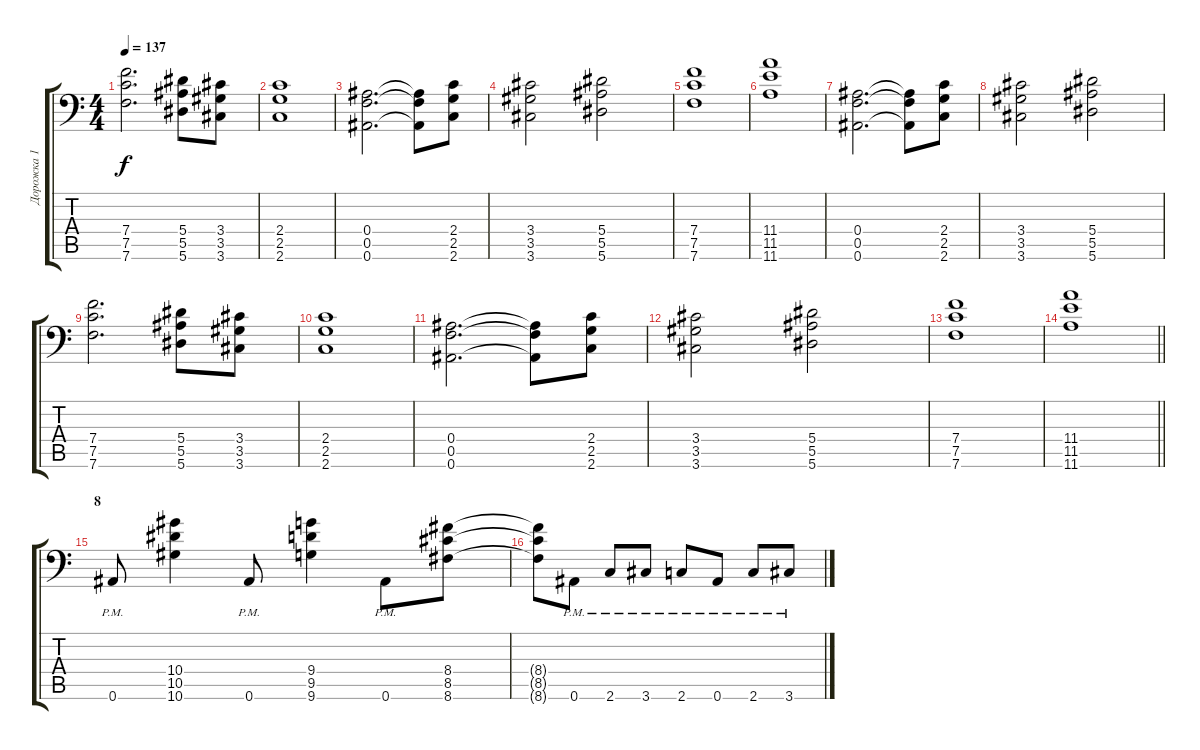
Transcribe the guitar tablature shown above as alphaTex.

\track ("Дорожка 1" "Дорожка 1") {instrument distortionguitar}
\staff {score tabs}
\tuning (C4 G3 Eb3 Bb2 F2 Bb1) {hide}
\ts (4 4)
\tempo 137
\clef f4
\ks c
(7.4 7.5 7.6).2{d dy f} (5.4 5.5 5.6).8 (3.4 3.5 3.6).8 |
(2.4 2.5 2.6).1 |
(0.4 0.5 0.6).2{d} (0.4{t} 0.5{t} 0.6{t}).8 (2.4 2.5 2.6).8 |
(3.4 3.5 3.6).2 (5.4 5.5 5.6).2 |
(7.4 7.5 7.6).1 |
(11.4 11.5 11.6).1 |
(0.4 0.5 0.6).2{d} (0.4{t} 0.5{t} 0.6{t}).8 (2.4 2.5 2.6).8 |
(3.4 3.5 3.6).2 (5.4 5.5 5.6).2 |
(7.4 7.5 7.6).2{d} (5.4 5.5 5.6).8 (3.4 3.5 3.6).8 |
(2.4 2.5 2.6).1 |
(0.4 0.5 0.6).2{d} (0.4{t} 0.5{t} 0.6{t}).8 (2.4 2.5 2.6).8 |
(3.4 3.5 3.6).2 (5.4 5.5 5.6).2 |
(7.4 7.5 7.6).1 |
\barLineRight lightlight
(11.4 11.5 11.6).1 |
\section ("" "8")
0.6{pm}.8 (10.4 10.5 10.6).4 0.6{pm}.8 (9.4 9.5 9.6).4 0.6{pm}.8 (8.4 8.5 8.6).8 |
(8.4{t} 8.5{t} 8.6{t}).8 0.6{pm}.8 2.6{pm}.8 3.6{pm}.8 2.6{pm}.8 0.6{pm}.8 2.6{pm}.8 3.6{pm}.8
